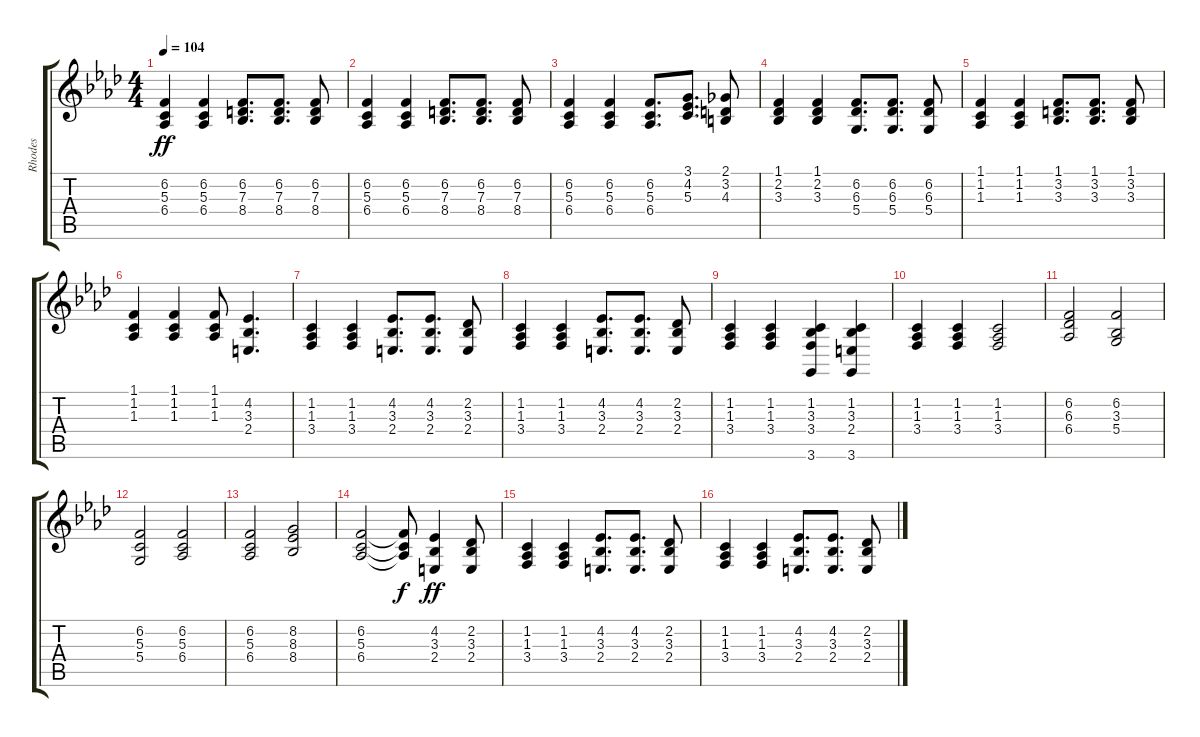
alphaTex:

\track ("Rhodes" "Rhodes") {instrument electricpiano1}
\staff {score tabs}
\tuning (E4 B3 G3 D3 A2 E2) {hide}
\ts (4 4)
\tempo 104
\clef g2
\ks ab
(6.2 5.3 6.4).4{dy ff} (6.2 5.3 6.4).4 (6.2 7.3 8.4).8{d} (6.2 7.3 8.4).8{d} (6.2 7.3 8.4).8 |
(6.2 5.3 6.4).4 (6.2 5.3 6.4).4 (6.2 7.3 8.4).8{d} (6.2 7.3 8.4).8{d} (6.2 7.3 8.4).8 |
(6.2 5.3 6.4).4 (6.2 5.3 6.4).4 (6.2 5.3 6.4).8{d} (3.1 4.2 5.3).8{d} (2.1 3.2 4.3).8 |
(1.1 2.2 3.3).4 (1.1 2.2 3.3).4 (6.2 6.3 5.4).8{d} (6.2 6.3 5.4).8{d} (6.2 6.3 5.4).8 |
(1.1 1.2 1.3).4 (1.1 1.2 1.3).4 (1.1 3.2 3.3).8{d} (1.1 3.2 3.3).8{d} (1.1 3.2 3.3).8 |
(1.1 1.2 1.3).4 (1.1 1.2 1.3).4 (1.1 1.2 1.3).8 (4.2 3.3 2.4).4{d} |
(1.2 1.3 3.4).4 (1.2 1.3 3.4).4 (4.2 3.3 2.4).8{d} (4.2 3.3 2.4).8{d} (2.2 3.3 2.4).8 |
(1.2 1.3 3.4).4 (1.2 1.3 3.4).4 (4.2 3.3 2.4).8{d} (4.2 3.3 2.4).8{d} (2.2 3.3 2.4).8 |
(1.2 1.3 3.4).4 (1.2 1.3 3.4).4 (1.2 3.3 3.4 3.6).4 (1.2 3.3 2.4 3.6).4 |
(1.2 1.3 3.4).4 (1.2 1.3 3.4).4 (1.2 1.3 3.4).2 |
(6.2 6.3 6.4).2 (6.2 3.3 5.4).2 |
(6.2 5.3 5.4).2 (6.2 5.3 6.4).2 |
(6.2 5.3 6.4).2 (8.2 8.3 8.4).2 |
(6.2 5.3 6.4).2 (6.2{t} 5.3{t} 6.4{t}).8{dy f} (4.2 3.3 2.4).4{dy ff} (2.2 3.3 2.4).8 |
(1.2 1.3 3.4).4 (1.2 1.3 3.4).4 (4.2 3.3 2.4).8{d} (4.2 3.3 2.4).8{d} (2.2 3.3 2.4).8 |
(1.2 1.3 3.4).4 (1.2 1.3 3.4).4 (4.2 3.3 2.4).8{d} (4.2 3.3 2.4).8{d} (2.2 3.3 2.4).8
